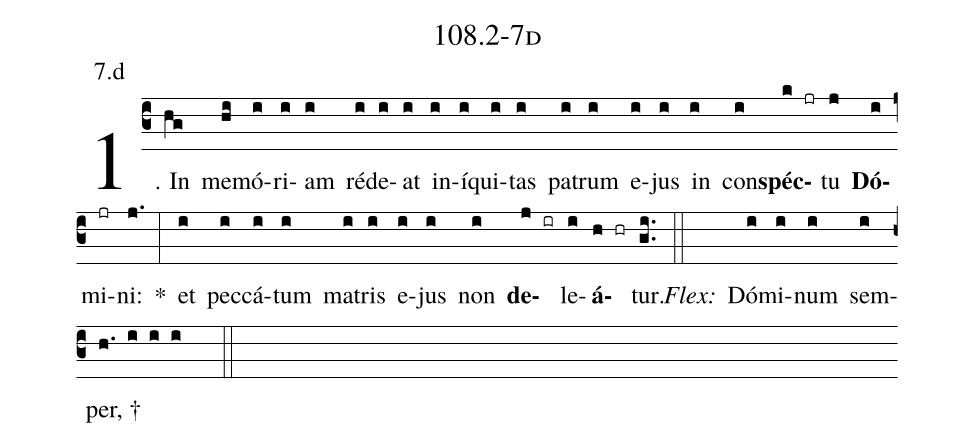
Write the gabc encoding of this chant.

name: 108.2-7d;
annotation: 7.d;
%%
(c3)1. In(hg) me(hi)mó(i)ri(i)am(i) réd(i)e(i)at(i) in(i)í(i)qui(i)tas(i) pa(i)trum(i) e(i)jus(i) in(i) con(i)<b>spéc</b>(k jr)tu(j) <b>Dó</b>(i)mi(jr)ni:(j.) *(:) et(i) pec(i)cá(i)tum(i) ma(i)tris(i) e(i)jus(i) non(i) <b>de</b>(j ir)le(i)<b>á</b>(h hr)tur.(gi..) (::)
<i>Flex:</i>()  Dó(i)mi(i)num(i) sem(i)per, †(h. i i i  ::)
